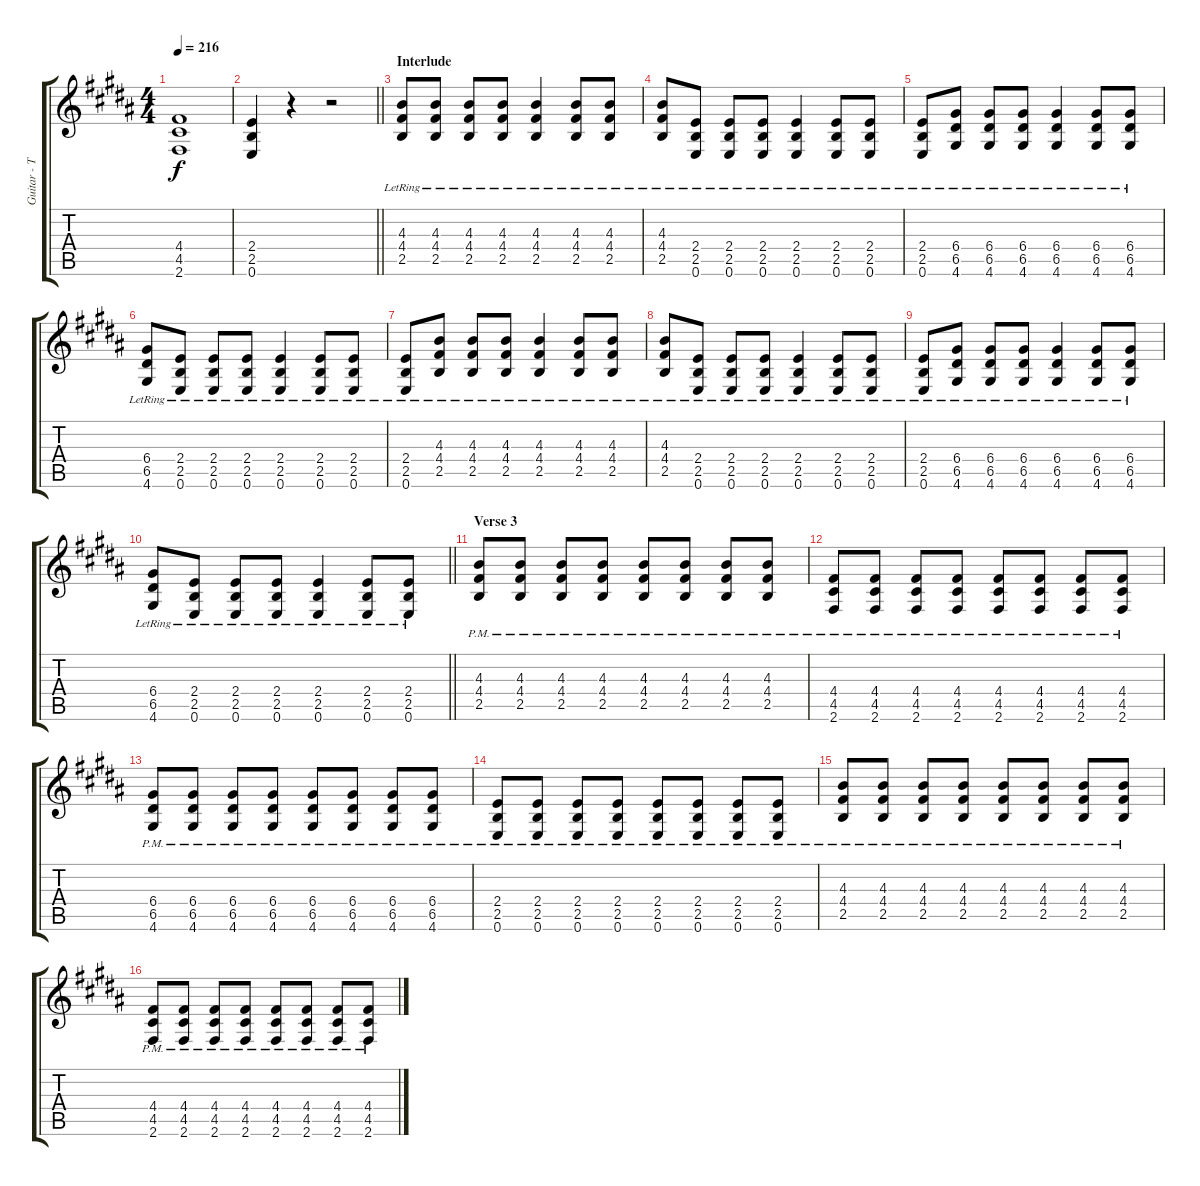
\track ("Guitar - Tom DeLonge" "Guitar - T") {instrument overdrivenguitar}
\staff {score tabs}
\tuning (E4 B3 G3 D3 A2 E2) {hide}
\ts (4 4)
\tempo 216
\clef g2
\ks b
(4.4 4.5 2.6).1{dy f} |
\barLineRight lightlight
(2.4 2.5 0.6).4 r.4 r.2 |
\section ("" "Interlude")
(4.3{lr} 4.4{lr} 2.5{lr}).8 (4.3{lr} 4.4{lr} 2.5{lr}).8 (4.3{lr} 4.4{lr} 2.5{lr}).8 (4.3{lr} 4.4{lr} 2.5{lr}).8 (4.3{lr} 4.4{lr} 2.5{lr}).4 (4.3{lr} 4.4{lr} 2.5{lr}).8 (4.3{lr} 4.4{lr} 2.5{lr}).8 |
(4.3{lr} 4.4{lr} 2.5{lr}).8 (2.4{lr} 2.5{lr} 0.6{lr}).8 (2.4{lr} 2.5{lr} 0.6{lr}).8 (2.4{lr} 2.5{lr} 0.6{lr}).8 (2.4{lr} 2.5{lr} 0.6{lr}).4 (2.4{lr} 2.5{lr} 0.6{lr}).8 (2.4{lr} 2.5{lr} 0.6{lr}).8 |
(2.4{lr} 2.5{lr} 0.6{lr}).8 (6.4{lr} 6.5{lr} 4.6{lr}).8 (6.4{lr} 6.5{lr} 4.6{lr}).8 (6.4{lr} 6.5{lr} 4.6{lr}).8 (6.4{lr} 6.5{lr} 4.6{lr}).4 (6.4{lr} 6.5{lr} 4.6{lr}).8 (6.4{lr} 6.5{lr} 4.6{lr}).8 |
(6.4{lr} 6.5{lr} 4.6{lr}).8 (2.4{lr} 2.5{lr} 0.6{lr}).8 (2.4{lr} 2.5{lr} 0.6{lr}).8 (2.4{lr} 2.5{lr} 0.6{lr}).8 (2.4{lr} 2.5{lr} 0.6{lr}).4 (2.4{lr} 2.5{lr} 0.6{lr}).8 (2.4{lr} 2.5{lr} 0.6{lr}).8 |
(2.4{lr} 2.5{lr} 0.6{lr}).8 (4.3{lr} 4.4{lr} 2.5{lr}).8 (4.3{lr} 4.4{lr} 2.5{lr}).8 (4.3{lr} 4.4{lr} 2.5{lr}).8 (4.3{lr} 4.4{lr} 2.5{lr}).4 (4.3{lr} 4.4{lr} 2.5{lr}).8 (4.3{lr} 4.4{lr} 2.5{lr}).8 |
(4.3{lr} 4.4{lr} 2.5{lr}).8 (2.4{lr} 2.5{lr} 0.6{lr}).8 (2.4{lr} 2.5{lr} 0.6{lr}).8 (2.4{lr} 2.5{lr} 0.6{lr}).8 (2.4{lr} 2.5{lr} 0.6{lr}).4 (2.4{lr} 2.5{lr} 0.6{lr}).8 (2.4{lr} 2.5{lr} 0.6{lr}).8 |
(2.4{lr} 2.5{lr} 0.6{lr}).8 (6.4{lr} 6.5{lr} 4.6{lr}).8 (6.4{lr} 6.5{lr} 4.6{lr}).8 (6.4{lr} 6.5{lr} 4.6{lr}).8 (6.4{lr} 6.5{lr} 4.6{lr}).4 (6.4{lr} 6.5{lr} 4.6{lr}).8 (6.4{lr} 6.5{lr} 4.6{lr}).8 |
\barLineRight lightlight
(6.4{lr} 6.5{lr} 4.6{lr}).8 (2.4{lr} 2.5{lr} 0.6{lr}).8 (2.4{lr} 2.5{lr} 0.6{lr}).8 (2.4{lr} 2.5{lr} 0.6{lr}).8 (2.4{lr} 2.5{lr} 0.6{lr}).4 (2.4{lr} 2.5{lr} 0.6{lr}).8 (2.4{lr} 2.5{lr} 0.6{lr}).8 |
\section ("" "Verse 3")
(4.3{pm} 4.4{pm} 2.5{pm}).8 (4.3{pm} 4.4{pm} 2.5{pm}).8 (4.3{pm} 4.4{pm} 2.5{pm}).8 (4.3{pm} 4.4{pm} 2.5{pm}).8 (4.3{pm} 4.4{pm} 2.5{pm}).8 (4.3{pm} 4.4{pm} 2.5{pm}).8 (4.3{pm} 4.4{pm} 2.5{pm}).8 (4.3{pm} 4.4{pm} 2.5{pm}).8 |
(4.4{pm} 4.5{pm} 2.6{pm}).8 (4.4{pm} 4.5{pm} 2.6{pm}).8 (4.4{pm} 4.5{pm} 2.6{pm}).8 (4.4{pm} 4.5{pm} 2.6{pm}).8 (4.4{pm} 4.5{pm} 2.6{pm}).8 (4.4{pm} 4.5{pm} 2.6{pm}).8 (4.4{pm} 4.5{pm} 2.6{pm}).8 (4.4{pm} 4.5{pm} 2.6{pm}).8 |
(6.4{pm} 6.5{pm} 4.6{pm}).8 (6.4{pm} 6.5{pm} 4.6{pm}).8 (6.4{pm} 6.5{pm} 4.6{pm}).8 (6.4{pm} 6.5{pm} 4.6{pm}).8 (6.4{pm} 6.5{pm} 4.6{pm}).8 (6.4{pm} 6.5{pm} 4.6{pm}).8 (6.4{pm} 6.5{pm} 4.6{pm}).8 (6.4{pm} 6.5{pm} 4.6{pm}).8 |
(2.4{pm} 2.5{pm} 0.6{pm}).8 (2.4{pm} 2.5{pm} 0.6{pm}).8 (2.4{pm} 2.5{pm} 0.6{pm}).8 (2.4{pm} 2.5{pm} 0.6{pm}).8 (2.4{pm} 2.5{pm} 0.6{pm}).8 (2.4{pm} 2.5{pm} 0.6{pm}).8 (2.4{pm} 2.5{pm} 0.6{pm}).8 (2.4{pm} 2.5{pm} 0.6{pm}).8 |
(4.3{pm} 4.4{pm} 2.5{pm}).8 (4.3{pm} 4.4{pm} 2.5{pm}).8 (4.3{pm} 4.4{pm} 2.5{pm}).8 (4.3{pm} 4.4{pm} 2.5{pm}).8 (4.3{pm} 4.4{pm} 2.5{pm}).8 (4.3{pm} 4.4{pm} 2.5{pm}).8 (4.3{pm} 4.4{pm} 2.5{pm}).8 (4.3{pm} 4.4{pm} 2.5{pm}).8 |
(4.4{pm} 4.5{pm} 2.6{pm}).8 (4.4{pm} 4.5{pm} 2.6{pm}).8 (4.4{pm} 4.5{pm} 2.6{pm}).8 (4.4{pm} 4.5{pm} 2.6{pm}).8 (4.4{pm} 4.5{pm} 2.6{pm}).8 (4.4{pm} 4.5{pm} 2.6{pm}).8 (4.4{pm} 4.5{pm} 2.6{pm}).8 (4.4{pm} 4.5{pm} 2.6{pm}).8
